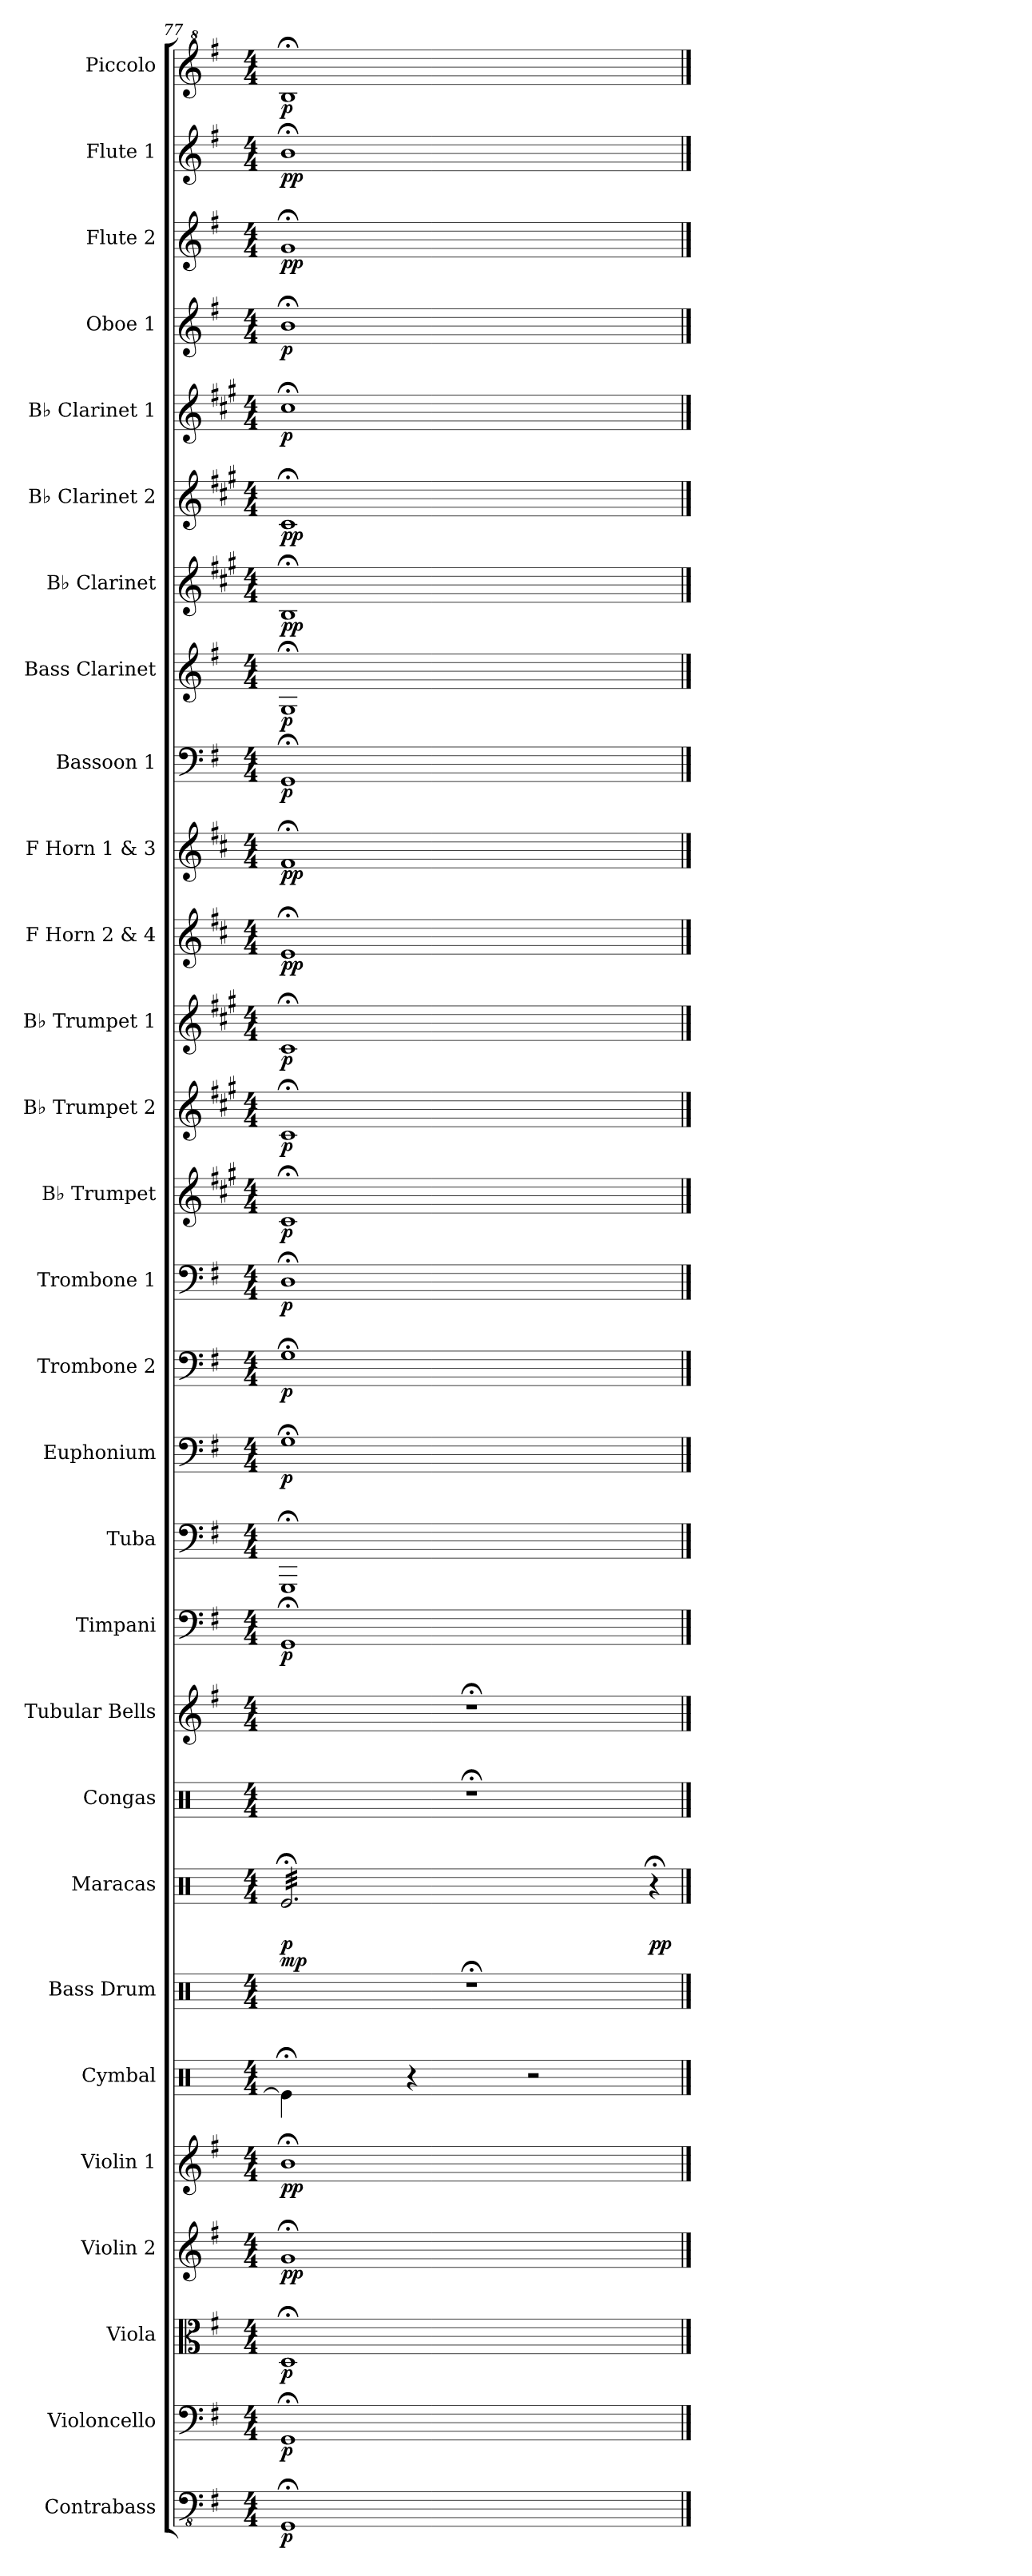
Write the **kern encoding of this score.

**kern	**dynam	**kern	**dynam	**kern	**dynam	**kern	**dynam	**kern	**dynam	**kern	**kern	**dynam	**kern	**dynam	**kern	**kern	**kern	**dynam	**kern	**kern	**dynam	**kern	**dynam	**kern	**dynam	**kern	**dynam	**kern	**dynam	**kern	**dynam	**kern	**dynam	**kern	**dynam	**kern	**dynam	**kern	**dynam	**kern	**dynam	**kern	**dynam	**kern	**dynam	**kern	**dynam	**kern	**dynam	**kern	**dynam	**kern	**dynam
*part29	*part29	*part28	*part28	*part27	*part27	*part26	*part26	*part25	*part25	*part24	*part23	*part23	*part22	*part22	*part21	*part20	*part19	*part19	*part18	*part17	*part17	*part16	*part16	*part15	*part15	*part14	*part14	*part13	*part13	*part12	*part12	*part11	*part11	*part10	*part10	*part9	*part9	*part8	*part8	*part7	*part7	*part6	*part6	*part5	*part5	*part4	*part4	*part3	*part3	*part2	*part2	*part1	*part1
*staff29	*staff29	*staff28	*staff28	*staff27	*staff27	*staff26	*staff26	*staff25	*staff25	*staff24	*staff23	*staff23	*staff22	*staff22	*staff21	*staff20	*staff19	*staff19	*staff18	*staff17	*staff17	*staff16	*staff16	*staff15	*staff15	*staff14	*staff14	*staff13	*staff13	*staff12	*staff12	*staff11	*staff11	*staff10	*staff10	*staff9	*staff9	*staff8	*staff8	*staff7	*staff7	*staff6	*staff6	*staff5	*staff5	*staff4	*staff4	*staff3	*staff3	*staff2	*staff2	*staff1	*staff1
*I"Contrabass	*	*I"Violoncello	*	*I"Viola	*	*I"Violin 2	*	*I"Violin 1	*	*I"Cymbal	*I"Bass Drum	*	*I"Maracas	*	*I"Congas	*I"Tubular Bells	*I"Timpani	*	*I"Tuba	*I"Euphonium	*	*I"Trombone 2	*	*I"Trombone 1	*	*I"B♭ Trumpet	*	*I"B♭ Trumpet 2	*	*I"B♭ Trumpet 1	*	*I"F Horn 2 &amp; 4	*	*I"F Horn 1 &amp; 3	*	*I"Bassoon 1	*	*I"Bass Clarinet	*	*I"B♭ Clarinet	*	*I"B♭ Clarinet 2	*	*I"B♭ Clarinet 1	*	*I"Oboe 1	*	*I"Flute 2	*	*I"Flute 1	*	*I"Piccolo	*
*I'Cb.	*	*I'Vc.	*	*I'Vla.	*	*I'Vln. 2	*	*I'Vln. 1	*	*I'Cym.	*I'B. Dr.	*	*I'Mrcs.	*	*I'Co.	*I'Tu. Be.	*I'Timp.	*	*I'Tba.	*I'Euph.	*	*I'Tbn. 2	*	*I'Tbn. 1	*	*I'B♭ Tpt.	*	*I'B♭ Tpt. 2	*	*I'B♭ Tpt. 1	*	*I'F Hn. 2 4	*	*I'F Hn. 1 3	*	*I'Bsn. 1	*	*I'B. Cl.	*	*I'B♭ Cl.	*	*I'B♭ Cl. 2	*	*I'B♭ Cl. 1	*	*I'Ob. 1	*	*I'Fl. 2	*	*I'Fl. 1	*	*I'Picc.	*
*clefFv4	*	*clefF4	*	*clefC3	*	*clefG2	*	*clefG2	*	*clefX	*clefX	*	*clefX	*	*clefX	*clefG2	*clefF4	*	*clefF4	*clefF4	*	*clefF4	*	*clefF4	*	*clefG2	*	*clefG2	*	*clefG2	*	*clefG2	*	*clefG2	*	*clefF4	*	*clefG2	*	*clefG2	*	*clefG2	*	*clefG2	*	*clefG2	*	*clefG2	*	*clefG2	*	*clefG^2	*
*	*	*	*	*	*	*	*	*	*	*	*	*	*	*	*	*	*	*	*	*	*	*	*	*	*	*ITrd1c2	*	*ITrd1c2	*	*ITrd1c2	*	*ITrd4c7	*	*ITrd4c7	*	*	*	*ITrd8c14	*	*ITrd1c2	*	*ITrd1c2	*	*ITrd1c2	*	*	*	*	*	*	*	*ITrd-7c-12	*
*k[f#]	*	*k[f#]	*	*k[f#]	*	*k[f#]	*	*k[f#]	*	*k[]	*k[]	*	*k[]	*	*k[]	*k[f#]	*k[f#]	*	*k[f#]	*k[f#]	*	*k[f#]	*	*k[f#]	*	*k[f#]	*	*k[f#]	*	*k[f#]	*	*k[f#]	*	*k[f#]	*	*k[f#]	*	*k[f#]	*	*k[f#]	*	*k[f#]	*	*k[f#]	*	*k[f#]	*	*k[f#]	*	*k[f#]	*	*k[f#]	*
*M4/4	*	*M4/4	*	*M4/4	*	*M4/4	*	*M4/4	*	*M4/4	*M4/4	*	*M4/4	*	*M4/4	*M4/4	*M4/4	*	*M4/4	*M4/4	*	*M4/4	*	*M4/4	*	*M4/4	*	*M4/4	*	*M4/4	*	*M4/4	*	*M4/4	*	*M4/4	*	*M4/4	*	*M4/4	*	*M4/4	*	*M4/4	*	*M4/4	*	*M4/4	*	*M4/4	*	*M4/4	*
=77	=77	=77	=77	=77	=77	=77	=77	=77	=77	=77	=77	=77	=77	=77	=77	=77	=77	=77	=77	=77	=77	=77	=77	=77	=77	=77	=77	=77	=77	=77	=77	=77	=77	=77	=77	=77	=77	=77	=77	=77	=77	=77	=77	=77	=77	=77	=77	=77	=77	=77	=77	=77	=77
*	*	*	*	*	*	*	*	*	*	*	*	*	*^	*	*	*	*	*	*	*	*	*	*	*	*	*	*	*	*	*	*	*	*	*	*	*	*	*	*	*	*	*	*	*	*	*	*	*	*	*	*	*	*
!	!LO:DY:b	!	!LO:DY:b	!	!LO:DY:b	!	!LO:DY:b	!	!	!	!	!	!	!	!	!	!	!	!	!	!	!	!	!	!	!	!	!	!	!	!	!	!	!	!	!	!	!	!	!	!	!	!	!	!	!	!	!	!	!	!	!	!	!
!	!	!	!	!	!	!	!LO:DY:n=1:b	!	!LO:DY:b	!	!	!	!	!	!	!	!	!	!	!	!	!	!	!	!	!	!	!	!	!	!	!	!	!	!	!	!	!	!	!	!	!	!	!	!	!	!	!	!	!	!	!	!	!
!	!	!	!	!	!	!	!	!	!LO:DY:n=1:b	!	!	!LO:DY:a	!	!	!LO:DY:b	!	!	!	!LO:DY:b	!	!	!LO:DY:b	!	!LO:DY:b	!	!LO:DY:b	!	!LO:DY:b	!	!LO:DY:b	!	!LO:DY:b	!	!LO:DY:b	!	!	!	!	!	!	!	!	!	!	!	!	!	!	!	!	!	!	!	!
!	!	!	!	!	!	!	!	!	!	!	!	!	!	!	!	!	!	!	!	!	!	!	!	!	!	!	!	!	!	!	!	!	!	!LO:DY:n=1:b	!	!LO:DY:b	!	!	!	!	!	!	!	!	!	!	!	!	!	!	!	!	!	!
!	!	!	!	!	!	!	!	!	!	!	!	!	!	!	!	!	!	!	!	!	!	!	!	!	!	!	!	!	!	!	!	!	!	!	!	!LO:DY:n=1:b	!	!LO:DY:b	!	!LO:DY:b	!	!LO:DY:b	!	!	!	!	!	!	!	!	!	!	!	!
!	!	!	!	!	!	!	!	!	!	!	!	!	!	!	!	!	!	!	!	!	!	!	!	!	!	!	!	!	!	!	!	!	!	!	!	!	!	!	!	!	!	!LO:DY:n=1:b	!	!LO:DY:b	!	!	!	!	!	!	!	!	!	!
!	!	!	!	!	!	!	!	!	!	!	!	!	!	!	!	!	!	!	!	!	!	!	!	!	!	!	!	!	!	!	!	!	!	!	!	!	!	!	!	!	!	!	!	!LO:DY:n=1:b	!	!LO:DY:b	!	!LO:DY:b	!	!LO:DY:b	!	!	!	!
!	!	!	!	!	!	!	!	!	!	!	!	!	!	!	!	!	!	!	!	!	!	!	!	!	!	!	!	!	!	!	!	!	!	!	!	!	!	!	!	!	!	!	!	!	!	!	!	!	!	!LO:DY:n=1:b	!	!LO:DY:b	!	!
!	!	!	!	!	!	!	!	!	!	!	!	!	!	!	!	!	!	!	!	!	!	!	!	!	!	!	!	!	!	!	!	!	!	!	!	!	!	!	!	!	!	!	!	!	!	!	!	!	!	!	!	!LO:DY:n=1:b	!	!LO:DY:b
*	*	*	*	*	*	*	*	*	*	*	*	*	*tremolo	*	*	*	*	*	*	*	*	*	*	*	*	*	*	*	*	*	*	*	*	*	*	*	*	*	*	*	*	*	*	*	*	*	*	*	*	*	*	*	*	*
1GGG;<	p	1GG;<	p	1D;<	p	1g;<	p p	1b;<	p p	4Re;<\]	1r;<	mp	32Re;</LLL	32Re\LLLyy	p	1r;<	1r;<	1GG;<	p	1GGG;<	1G;<	p	1G;<	p	1D;<	p	1B;<	p	1B;<	p	1B;<	p	1A;<	p p	1B;<	p p	1GG;<	p	1GG;<	p	1A;<	p p	1B;<	p p	1b;<	p	1b;<	p	1g;<	p p	1b;<	p p	1bb;<	p
.	.	.	.	.	.	.	.	.	.	.	.	.	32Re;</	32Re\yy	.	.	.	.	.	.	.	.	.	.	.	.	.	.	.	.	.	.	.	.	.	.	.	.	.	.	.	.	.	.	.	.	.	.	.	.	.	.	.	.
.	.	.	.	.	.	.	.	.	.	.	.	.	32Re;</	32Re\yy	.	.	.	.	.	.	.	.	.	.	.	.	.	.	.	.	.	.	.	.	.	.	.	.	.	.	.	.	.	.	.	.	.	.	.	.	.	.	.	.
.	.	.	.	.	.	.	.	.	.	.	.	.	32Re;</	32Re\yy	.	.	.	.	.	.	.	.	.	.	.	.	.	.	.	.	.	.	.	.	.	.	.	.	.	.	.	.	.	.	.	.	.	.	.	.	.	.	.	.
.	.	.	.	.	.	.	.	.	.	.	.	.	32Re;</	32Re\yy	.	.	.	.	.	.	.	.	.	.	.	.	.	.	.	.	.	.	.	.	.	.	.	.	.	.	.	.	.	.	.	.	.	.	.	.	.	.	.	.
.	.	.	.	.	.	.	.	.	.	.	.	.	32Re;</	32Re\yy	.	.	.	.	.	.	.	.	.	.	.	.	.	.	.	.	.	.	.	.	.	.	.	.	.	.	.	.	.	.	.	.	.	.	.	.	.	.	.	.
.	.	.	.	.	.	.	.	.	.	.	.	.	32Re;</	32Re\yy	.	.	.	.	.	.	.	.	.	.	.	.	.	.	.	.	.	.	.	.	.	.	.	.	.	.	.	.	.	.	.	.	.	.	.	.	.	.	.	.
.	.	.	.	.	.	.	.	.	.	.	.	.	32Re;</	32Re\JJJyy	.	.	.	.	.	.	.	.	.	.	.	.	.	.	.	.	.	.	.	.	.	.	.	.	.	.	.	.	.	.	.	.	.	.	.	.	.	.	.	.
.	.	.	.	.	.	.	.	.	.	4r	.	.	32Re;</	32Re\LLLyy	.	.	.	.	.	.	.	.	.	.	.	.	.	.	.	.	.	.	.	.	.	.	.	.	.	.	.	.	.	.	.	.	.	.	.	.	.	.	.	.
.	.	.	.	.	.	.	.	.	.	.	.	.	32Re;</	32Re\yy	.	.	.	.	.	.	.	.	.	.	.	.	.	.	.	.	.	.	.	.	.	.	.	.	.	.	.	.	.	.	.	.	.	.	.	.	.	.	.	.
.	.	.	.	.	.	.	.	.	.	.	.	.	32Re;</	32Re\yy	.	.	.	.	.	.	.	.	.	.	.	.	.	.	.	.	.	.	.	.	.	.	.	.	.	.	.	.	.	.	.	.	.	.	.	.	.	.	.	.
.	.	.	.	.	.	.	.	.	.	.	.	.	32Re;</	32Re\yy	.	.	.	.	.	.	.	.	.	.	.	.	.	.	.	.	.	.	.	.	.	.	.	.	.	.	.	.	.	.	.	.	.	.	.	.	.	.	.	.
.	.	.	.	.	.	.	.	.	.	.	.	.	32Re;</	32Re\yy	.	.	.	.	.	.	.	.	.	.	.	.	.	.	.	.	.	.	.	.	.	.	.	.	.	.	.	.	.	.	.	.	.	.	.	.	.	.	.	.
.	.	.	.	.	.	.	.	.	.	.	.	.	32Re;</	32Re\yy	.	.	.	.	.	.	.	.	.	.	.	.	.	.	.	.	.	.	.	.	.	.	.	.	.	.	.	.	.	.	.	.	.	.	.	.	.	.	.	.
.	.	.	.	.	.	.	.	.	.	.	.	.	32Re;</	32Re\yy	.	.	.	.	.	.	.	.	.	.	.	.	.	.	.	.	.	.	.	.	.	.	.	.	.	.	.	.	.	.	.	.	.	.	.	.	.	.	.	.
.	.	.	.	.	.	.	.	.	.	.	.	.	32Re;</	32Re\JJJyy	.	.	.	.	.	.	.	.	.	.	.	.	.	.	.	.	.	.	.	.	.	.	.	.	.	.	.	.	.	.	.	.	.	.	.	.	.	.	.	.
.	.	.	.	.	.	.	.	.	.	2r	.	.	32Re;</	32Re\LLLyy	.	.	.	.	.	.	.	.	.	.	.	.	.	.	.	.	.	.	.	.	.	.	.	.	.	.	.	.	.	.	.	.	.	.	.	.	.	.	.	.
.	.	.	.	.	.	.	.	.	.	.	.	.	32Re;</	32Re\yy	.	.	.	.	.	.	.	.	.	.	.	.	.	.	.	.	.	.	.	.	.	.	.	.	.	.	.	.	.	.	.	.	.	.	.	.	.	.	.	.
.	.	.	.	.	.	.	.	.	.	.	.	.	32Re;</	32Re\yy	.	.	.	.	.	.	.	.	.	.	.	.	.	.	.	.	.	.	.	.	.	.	.	.	.	.	.	.	.	.	.	.	.	.	.	.	.	.	.	.
.	.	.	.	.	.	.	.	.	.	.	.	.	32Re;</	32Re\yy	.	.	.	.	.	.	.	.	.	.	.	.	.	.	.	.	.	.	.	.	.	.	.	.	.	.	.	.	.	.	.	.	.	.	.	.	.	.	.	.
.	.	.	.	.	.	.	.	.	.	.	.	.	32Re;</	32Re\yy	.	.	.	.	.	.	.	.	.	.	.	.	.	.	.	.	.	.	.	.	.	.	.	.	.	.	.	.	.	.	.	.	.	.	.	.	.	.	.	.
.	.	.	.	.	.	.	.	.	.	.	.	.	32Re;</	32Re\yy	.	.	.	.	.	.	.	.	.	.	.	.	.	.	.	.	.	.	.	.	.	.	.	.	.	.	.	.	.	.	.	.	.	.	.	.	.	.	.	.
.	.	.	.	.	.	.	.	.	.	.	.	.	32Re;</	32Re\yy	.	.	.	.	.	.	.	.	.	.	.	.	.	.	.	.	.	.	.	.	.	.	.	.	.	.	.	.	.	.	.	.	.	.	.	.	.	.	.	.
.	.	.	.	.	.	.	.	.	.	.	.	.	32Re;</JJJ	32Re\JJJyy	.	.	.	.	.	.	.	.	.	.	.	.	.	.	.	.	.	.	.	.	.	.	.	.	.	.	.	.	.	.	.	.	.	.	.	.	.	.	.	.
*	*	*	*	*	*	*	*	*	*	*	*	*	*Xtremolo	*	*	*	*	*	*	*	*	*	*	*	*	*	*	*	*	*	*	*	*	*	*	*	*	*	*	*	*	*	*	*	*	*	*	*	*	*	*	*	*	*
!	!	!	!	!	!	!	!	!	!	!	!	!	!	!	!LO:DY:b	!	!	!	!	!	!	!	!	!	!	!	!	!	!	!	!	!	!	!	!	!	!	!	!	!	!	!	!	!	!	!	!	!	!	!	!	!	!	!
.	.	.	.	.	.	.	.	.	.	.	.	.	4r;<	4ryy	pp	.	.	.	.	.	.	.	.	.	.	.	.	.	.	.	.	.	.	.	.	.	.	.	.	.	.	.	.	.	.	.	.	.	.	.	.	.	.	.
*	*	*	*	*	*	*	*	*	*	*	*	*	*v	*v	*	*	*	*	*	*	*	*	*	*	*	*	*	*	*	*	*	*	*	*	*	*	*	*	*	*	*	*	*	*	*	*	*	*	*	*	*	*	*	*
==	==	==	==	==	==	==	==	==	==	==	==	==	==	==	==	==	==	==	==	==	==	==	==	==	==	==	==	==	==	==	==	==	==	==	==	==	==	==	==	==	==	==	==	==	==	==	==	==	==	==	==	==	==
*-	*-	*-	*-	*-	*-	*-	*-	*-	*-	*-	*-	*-	*-	*-	*-	*-	*-	*-	*-	*-	*-	*-	*-	*-	*-	*-	*-	*-	*-	*-	*-	*-	*-	*-	*-	*-	*-	*-	*-	*-	*-	*-	*-	*-	*-	*-	*-	*-	*-	*-	*-	*-	*-
